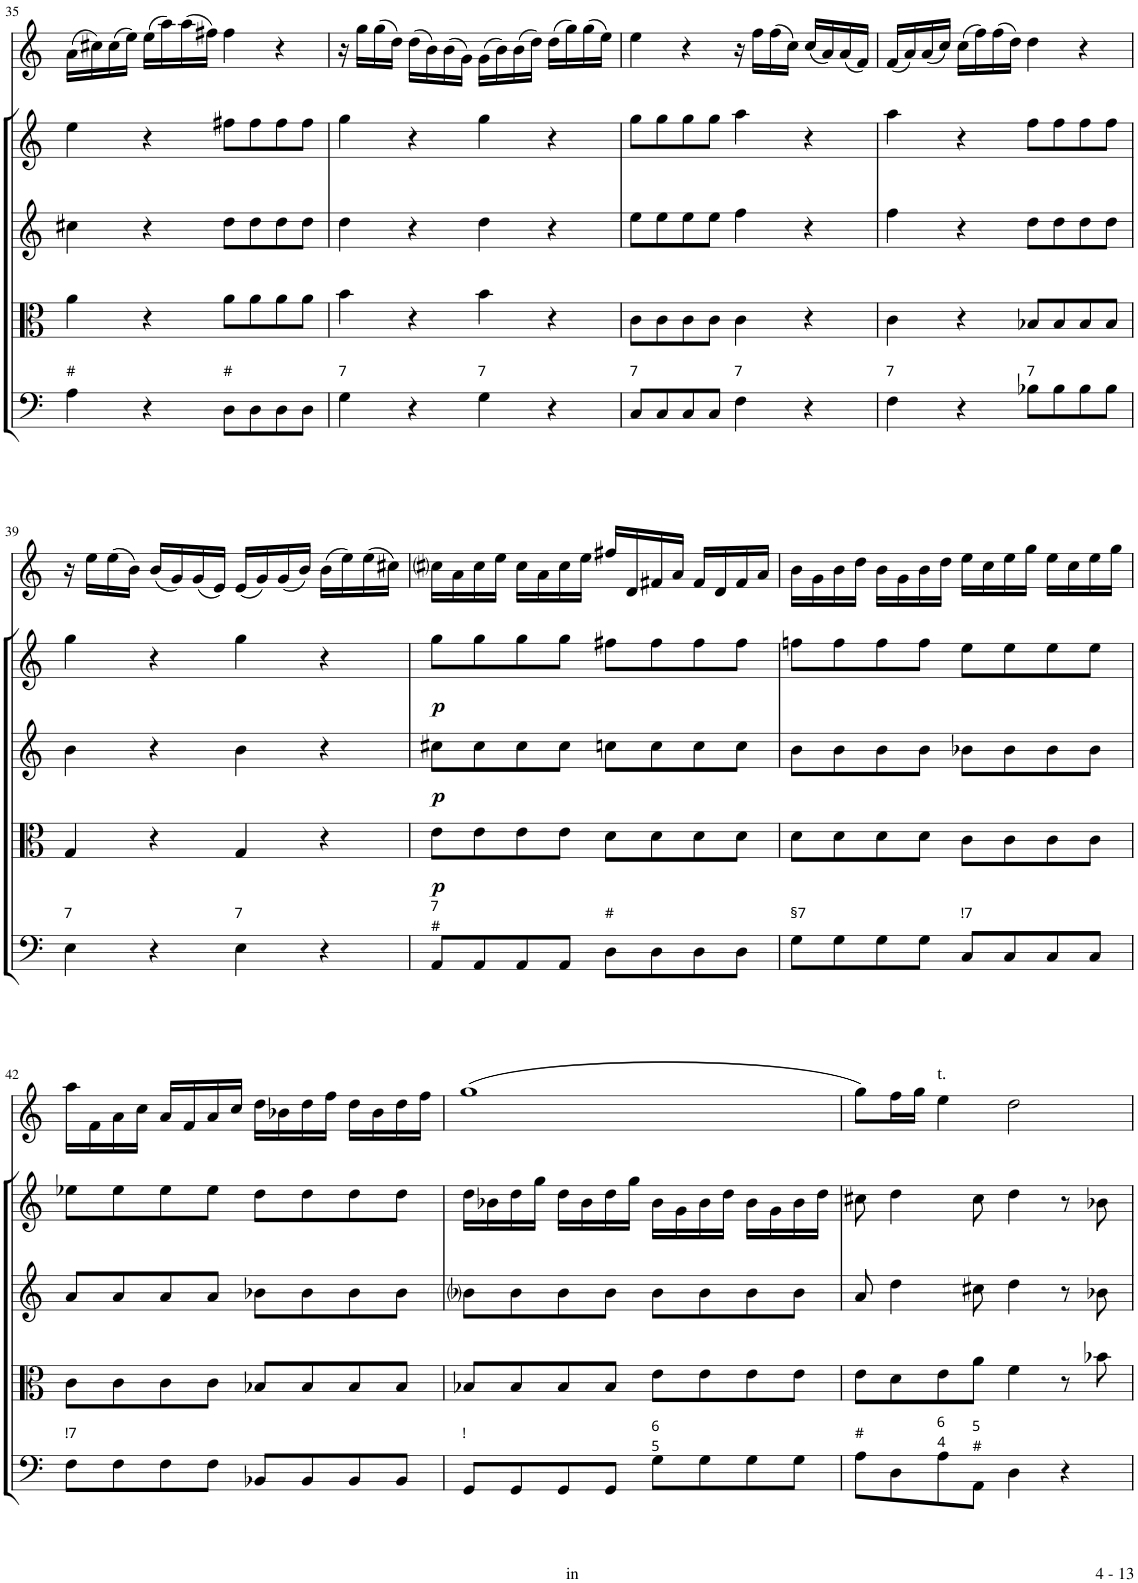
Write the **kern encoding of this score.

**kern	**kern	**dynam	**kern	**dynam	**kern	**dynam	**kern
*part5	*part4	*part4	*part3	*part3	*part2	*part2	*part1
*staff5	*staff4	*staff4	*staff3	*staff3	*staff2	*staff2	*staff1
*I"Organo  e Violoncello	*I"Alto Viola	*	*I"Violino Secondo	*	*I"Violino Primo	*	*I"Oboe
*	*I'Vla	*	*I'Vln	*	*I'Vln	*	*I'Ob
!!LO:PB:g=z
*clefF4	*clefC3	*	*clefG2	*	*clefG2	*	*clefG2
*k[]	*k[]	*	*k[]	*	*k[]	*	*k[]
*M4/4	*M4/4	*	*M4/4	*	*M4/4	*	*M4/4
*met(c)	*met(c)	*	*met(c)	*	*met(c)	*	*met(c)
=35	=35	=35	=35	=35	=35	=35	=35
!LO:TX:a:t=#	!	!	!	!	!	!	!
4A\	4a\	.	4cc#X\	.	4ee\	.	(16a\LL
.	.	.	.	.	.	.	16cc#X\)
.	.	.	.	.	.	.	(16cc#\
.	.	.	.	.	.	.	16ee\JJ)
4r	4r	.	4r	.	4r	.	(16ee\LL
.	.	.	.	.	.	.	16aa\)
.	.	.	.	.	.	.	(16aa\
.	.	.	.	.	.	.	16ff#X\JJ)
!LO:TX:a:t=#	!	!	!	!	!	!	!
8D\L	8a\L	.	8dd\L	.	8ff#X\L	.	4ff#\
8D\	8a\	.	8dd\	.	8ff#\	.	.
8D\	8a\	.	8dd\	.	8ff#\	.	4r
8D\J	8a\J	.	8dd\J	.	8ff#\J	.	.
=36	=36	=36	=36	=36	=36	=36	=36
!LO:TX:a:t=7	!	!	!	!	!	!	!
4G\	4b\	.	4dd\	.	4gg\	.	16r
.	.	.	.	.	.	.	16gg\LL
.	.	.	.	.	.	.	(16gg\
.	.	.	.	.	.	.	16dd\JJ)
4r	4r	.	4r	.	4r	.	(16dd\LL
.	.	.	.	.	.	.	16b\)
.	.	.	.	.	.	.	(16b\
.	.	.	.	.	.	.	16g\JJ)
!LO:TX:a:t=7	!	!	!	!	!	!	!
4G\	4b\	.	4dd\	.	4gg\	.	(16g\LL
.	.	.	.	.	.	.	16b\)
.	.	.	.	.	.	.	(16b\
.	.	.	.	.	.	.	16dd\JJ)
4r	4r	.	4r	.	4r	.	(16dd\LL
.	.	.	.	.	.	.	16gg\)
.	.	.	.	.	.	.	(16gg\
.	.	.	.	.	.	.	16ee\JJ)
=37	=37	=37	=37	=37	=37	=37	=37
!LO:TX:a:t=7	!	!	!	!	!	!	!
8C/L	8c\L	.	8ee\L	.	8gg\L	.	4ee\
8C/	8c\	.	8ee\	.	8gg\	.	.
8C/	8c\	.	8ee\	.	8gg\	.	4r
8C/J	8c\J	.	8ee\J	.	8gg\J	.	.
!LO:TX:a:t=7	!	!	!	!	!	!	!
4F\	4c\	.	4ff\	.	4aa\	.	16r
.	.	.	.	.	.	.	16ff\LL
.	.	.	.	.	.	.	(16ff\
.	.	.	.	.	.	.	16cc\JJ)
4r	4r	.	4r	.	4r	.	(16cc/LL
.	.	.	.	.	.	.	16a/)
.	.	.	.	.	.	.	(16a/
.	.	.	.	.	.	.	16f/JJ)
=38	=38	=38	=38	=38	=38	=38	=38
!LO:TX:a:t=7	!	!	!	!	!	!	!
4F\	4c\	.	4ff\	.	4aa\	.	(16f/LL
.	.	.	.	.	.	.	16a/)
.	.	.	.	.	.	.	(16a/
.	.	.	.	.	.	.	16cc/JJ)
4r	4r	.	4r	.	4r	.	(16cc\LL
.	.	.	.	.	.	.	16ff\)
.	.	.	.	.	.	.	(16ff\
.	.	.	.	.	.	.	16dd\JJ)
!LO:TX:a:t=7	!	!	!	!	!	!	!
8B-X\L	8B-X/L	.	8dd\L	.	8ff\L	.	4dd\
8B-\	8B-/	.	8dd\	.	8ff\	.	.
8B-\	8B-/	.	8dd\	.	8ff\	.	4r
8B-\J	8B-/J	.	8dd\J	.	8ff\J	.	.
!!LO:LB:g=z
=39	=39	=39	=39	=39	=39	=39	=39
!LO:TX:a:t=7	!	!	!	!	!	!	!
4E\	4G/	.	4b\	.	4gg\	.	16r
.	.	.	.	.	.	.	16ee\LL
.	.	.	.	.	.	.	(16ee\
.	.	.	.	.	.	.	16b\JJ)
4r	4r	.	4r	.	4r	.	(16b/LL
.	.	.	.	.	.	.	16g/)
.	.	.	.	.	.	.	(16g/
.	.	.	.	.	.	.	16e/JJ)
!LO:TX:a:t=7	!	!	!	!	!	!	!
4E\	4G/	.	4b\	.	4gg\	.	(16e/LL
.	.	.	.	.	.	.	16g/)
.	.	.	.	.	.	.	(16g/
.	.	.	.	.	.	.	16b/JJ)
4r	4r	.	4r	.	4r	.	(16b\LL
.	.	.	.	.	.	.	16ee\)
.	.	.	.	.	.	.	(16ee\
.	.	.	.	.	.	.	16cc#X\JJ)
=40	=40	=40	=40	=40	=40	=40	=40
!LO:TX:a:t=7	!	!	!	!	!	!	!
!LO:TX:a:t=#	!	!	!	!	!	!	!
!	!	!LO:DY:b	!	!LO:DY:b	!	!LO:DY:b	!
8AA/L	8e\L	p	8cc#X\L	p	8gg\L	p	16cc#i\LL
.	.	.	.	.	.	.	16a\
8AA/	8e\	.	8cc#\	.	8gg\	.	16cc#\
.	.	.	.	.	.	.	16ee\JJ
8AA/	8e\	.	8cc#\	.	8gg\	.	16cc#\LL
.	.	.	.	.	.	.	16a\
8AA/J	8e\J	.	8cc#\J	.	8gg\J	.	16cc#\
.	.	.	.	.	.	.	16ee\JJ
!LO:TX:a:t=#	!	!	!	!	!	!	!
8D\L	8d\L	.	8ccn\L	.	8ff#X\L	.	16ff#X/LL
.	.	.	.	.	.	.	16d/
8D\	8d\	.	8cc\	.	8ff#\	.	16f#X/
.	.	.	.	.	.	.	16a/JJ
8D\	8d\	.	8cc\	.	8ff#\	.	16f#/LL
.	.	.	.	.	.	.	16d/
8D\J	8d\J	.	8cc\J	.	8ff#\J	.	16f#/
.	.	.	.	.	.	.	16a/JJ
=41	=41	=41	=41	=41	=41	=41	=41
!LO:TX:a:t=§7	!	!	!	!	!	!	!
8G\L	8d\L	.	8b\L	.	8ffn\L	.	16b\LL
.	.	.	.	.	.	.	16g\
8G\	8d\	.	8b\	.	8ff\	.	16b\
.	.	.	.	.	.	.	16dd\JJ
8G\	8d\	.	8b\	.	8ff\	.	16b\LL
.	.	.	.	.	.	.	16g\
8G\J	8d\J	.	8b\J	.	8ff\J	.	16b\
.	.	.	.	.	.	.	16dd\JJ
!LO:TX:a:t=!7	!	!	!	!	!	!	!
8C/L	8c\L	.	8b-X\L	.	8ee\L	.	16ee\LL
.	.	.	.	.	.	.	16cc\
8C/	8c\	.	8b-\	.	8ee\	.	16ee\
.	.	.	.	.	.	.	16gg\JJ
8C/	8c\	.	8b-\	.	8ee\	.	16ee\LL
.	.	.	.	.	.	.	16cc\
8C/J	8c\J	.	8b-\J	.	8ee\J	.	16ee\
.	.	.	.	.	.	.	16gg\JJ
!!LO:LB:g=z
=42	=42	=42	=42	=42	=42	=42	=42
!LO:TX:a:t=!7	!	!	!	!	!	!	!
8F\L	8c\L	.	8a/L	.	8ee-X\L	.	16aa\LL
.	.	.	.	.	.	.	16f\
8F\	8c\	.	8a/	.	8ee-\	.	16a\
.	.	.	.	.	.	.	16cc\JJ
8F\	8c\	.	8a/	.	8ee-\	.	16a/LL
.	.	.	.	.	.	.	16f/
8F\J	8c\J	.	8a/J	.	8ee-\J	.	16a/
.	.	.	.	.	.	.	16cc/JJ
8BB-X/L	8B-X/L	.	8b-X\L	.	8dd\L	.	16dd\LL
.	.	.	.	.	.	.	16b-X\
8BB-/	8B-/	.	8b-\	.	8dd\	.	16dd\
.	.	.	.	.	.	.	16ff\JJ
8BB-/	8B-/	.	8b-\	.	8dd\	.	16dd\LL
.	.	.	.	.	.	.	16b-\
8BB-/J	8B-/J	.	8b-\J	.	8dd\J	.	16dd\
.	.	.	.	.	.	.	16ff\JJ
=43	=43	=43	=43	=43	=43	=43	=43
!LO:TX:a:t=!	!	!	!	!	!	!	!
8GG/L	8B-X/L	.	8b-i\L	.	16dd\LL	.	(1gg
.	.	.	.	.	16b-X\	.	.
8GG/	8B-/	.	8b-\	.	16dd\	.	.
.	.	.	.	.	16gg\JJ	.	.
8GG/	8B-/	.	8b-\	.	16dd\LL	.	.
.	.	.	.	.	16b-\	.	.
8GG/J	8B-/J	.	8b-\J	.	16dd\	.	.
.	.	.	.	.	16gg\JJ	.	.
!LO:TX:a:t=6	!	!	!	!	!	!	!
!LO:TX:a:t=5	!	!	!	!	!	!	!
8G\L	8e\L	.	8b-\L	.	16b-\LL	.	.
.	.	.	.	.	16g\	.	.
8G\	8e\	.	8b-\	.	16b-\	.	.
.	.	.	.	.	16dd\JJ	.	.
8G\	8e\	.	8b-\	.	16b-\LL	.	.
.	.	.	.	.	16g\	.	.
8G\J	8e\J	.	8b-\J	.	16b-\	.	.
.	.	.	.	.	16dd\JJ	.	.
=44	=44	=44	=44	=44	=44	=44	=44
!LO:TX:a:t=#	!	!	!	!	!	!	!
8A\L	8e\L	.	8a/	.	8cc#X\	.	8gg\L)
8D\	8d\	.	4dd\	.	4dd\	.	16ff\L
.	.	.	.	.	.	.	16gg\JJ
!	!	!	!	!	!	!	!LO:TX:a:t=t.
!LO:TX:a:t=6	!	!	!	!	!	!	!
!LO:TX:a:t=4	!	!	!	!	!	!	!
8A\	8e\	.	.	.	.	.	4ee\
!LO:TX:a:t=5	!	!	!	!	!	!	!
!LO:TX:a:t=#	!	!	!	!	!	!	!
8AA\J	8a\J	.	8cc#X\	.	8cc#\	.	.
4D\	4f\	.	4dd\	.	4dd\	.	2dd\
4r	8r	.	8r	.	8r	.	.
.	8b-X\	.	8b-X\	.	8b-X\	.	.
=	=	=	=	=	=	=	=
*-	*-	*-	*-	*-	*-	*-	*-
